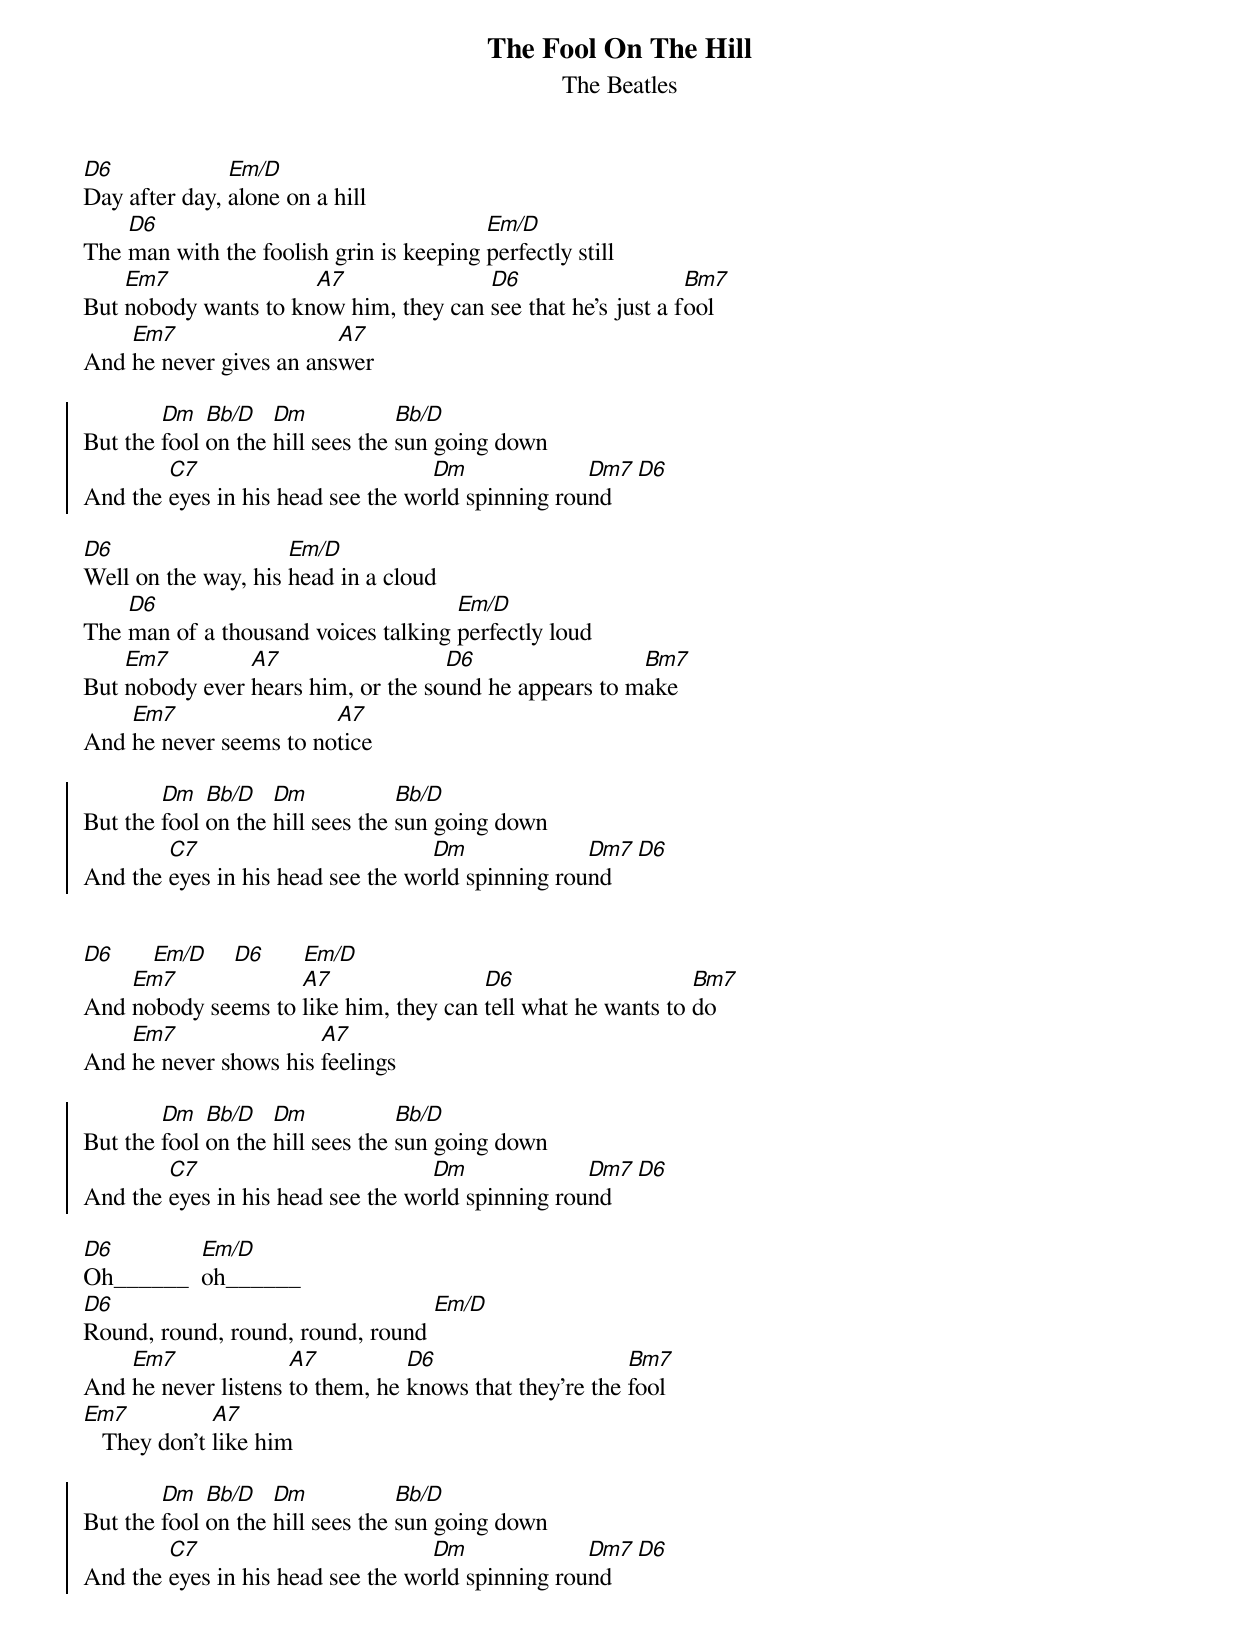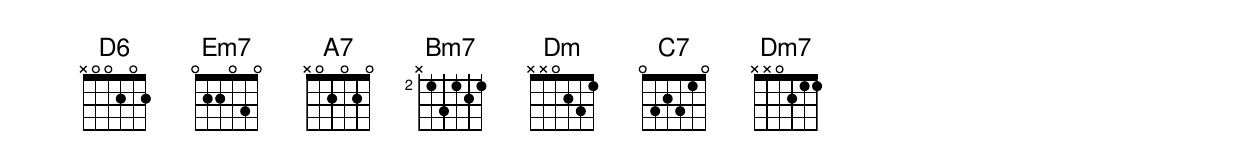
{t:The Fool On The Hill}
{st:The Beatles}

[D6]Day after day, [Em/D]alone on a hill
The [D6]man with the foolish grin is keeping [Em/D]perfectly still
But [Em7]nobody wants to kn[A7]ow him, they can [D6]see that he's just a f[Bm7]ool
And [Em7]he never gives an ans[A7]wer

{soc}
But the [Dm]fool [Bb/D]on the [Dm]hill sees the [Bb/D]sun going down
And the [C7]eyes in his head see the wo[Dm]rld spinning rou[Dm7]nd    [D6]
{eoc}

[D6]Well on the way, his [Em/D]head in a cloud
The [D6]man of a thousand voices talking [Em/D]perfectly loud
But [Em7]nobody ever [A7]hears him, or the so[D6]und he appears to m[Bm7]ake
And [Em7]he never seems to no[A7]tice

{soc}
But the [Dm]fool [Bb/D]on the [Dm]hill sees the [Bb/D]sun going down
And the [C7]eyes in his head see the wo[Dm]rld spinning rou[Dm7]nd    [D6]
{eoc}


[D6]      [Em/D]    [D6]      [Em/D]
And [Em7]nobody seems to [A7]like him, they can [D6]tell what he wants to [Bm7]do
And [Em7]he never shows his [A7]feelings

{soc}
But the [Dm]fool [Bb/D]on the [Dm]hill sees the [Bb/D]sun going down
And the [C7]eyes in his head see the wo[Dm]rld spinning rou[Dm7]nd    [D6]
{eoc}

[D6]Oh______  [Em/D]oh______
[D6]Round, round, round, round, round [Em/D]
And [Em7]he never listens [A7]to them, he [D6]knows that they're the [Bm7]fool
[Em7]   They don't [A7]like him

{soc}
But the [Dm]fool [Bb/D]on the [Dm]hill sees the [Bb/D]sun going down
And the [C7]eyes in his head see the wo[Dm]rld spinning rou[Dm7]nd    [D6]
{eoc}
